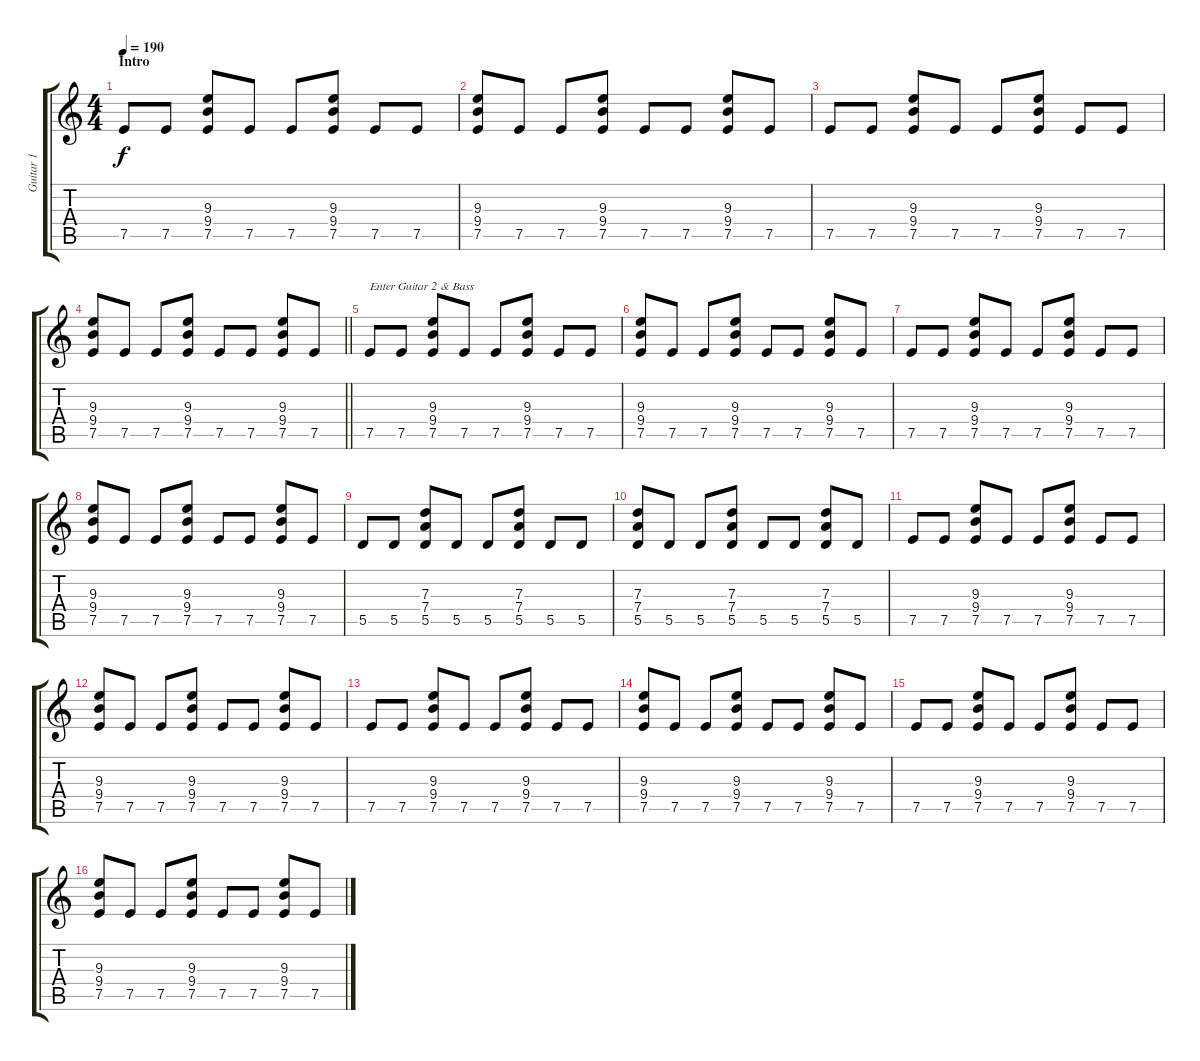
\track ("Guitar 1" "Guitar 1") {instrument distortionguitar}
\staff {score tabs}
\tuning (E4 B3 G3 D3 A2 E2) {hide}
\ts (4 4)
\section ("" "Intro")
\tempo 190
\clef g2
\ks c
7.5.8{dy f instrument distortionguitar} 7.5.8 (9.3 9.4 7.5).8 7.5.8 7.5.8 (9.3 9.4 7.5).8 7.5.8 7.5.8 |
(9.3 9.4 7.5).8 7.5.8 7.5.8 (9.3 9.4 7.5).8 7.5.8 7.5.8 (9.3 9.4 7.5).8 7.5.8 |
7.5.8 7.5.8 (9.3 9.4 7.5).8 7.5.8 7.5.8 (9.3 9.4 7.5).8 7.5.8 7.5.8 |
\barLineRight lightlight
(9.3 9.4 7.5).8 7.5.8 7.5.8 (9.3 9.4 7.5).8 7.5.8 7.5.8 (9.3 9.4 7.5).8 7.5.8 |
\section ("" "")
7.5.8{txt "Enter Guitar 2 & Bass"} 7.5.8 (9.3 9.4 7.5).8 7.5.8 7.5.8 (9.3 9.4 7.5).8 7.5.8 7.5.8 |
(9.3 9.4 7.5).8 7.5.8 7.5.8 (9.3 9.4 7.5).8 7.5.8 7.5.8 (9.3 9.4 7.5).8 7.5.8 |
7.5.8 7.5.8 (9.3 9.4 7.5).8 7.5.8 7.5.8 (9.3 9.4 7.5).8 7.5.8 7.5.8 |
(9.3 9.4 7.5).8 7.5.8 7.5.8 (9.3 9.4 7.5).8 7.5.8 7.5.8 (9.3 9.4 7.5).8 7.5.8 |
5.5.8 5.5.8 (7.3 7.4 5.5).8 5.5.8 5.5.8 (7.3 7.4 5.5).8 5.5.8 5.5.8 |
(7.3 7.4 5.5).8 5.5.8 5.5.8 (7.3 7.4 5.5).8 5.5.8 5.5.8 (7.3 7.4 5.5).8 5.5.8 |
7.5.8 7.5.8 (9.3 9.4 7.5).8 7.5.8 7.5.8 (9.3 9.4 7.5).8 7.5.8 7.5.8 |
(9.3 9.4 7.5).8 7.5.8 7.5.8 (9.3 9.4 7.5).8 7.5.8 7.5.8 (9.3 9.4 7.5).8 7.5.8 |
7.5.8 7.5.8 (9.3 9.4 7.5).8 7.5.8 7.5.8 (9.3 9.4 7.5).8 7.5.8 7.5.8 |
(9.3 9.4 7.5).8 7.5.8 7.5.8 (9.3 9.4 7.5).8 7.5.8 7.5.8 (9.3 9.4 7.5).8 7.5.8 |
7.5.8 7.5.8 (9.3 9.4 7.5).8 7.5.8 7.5.8 (9.3 9.4 7.5).8 7.5.8 7.5.8 |
(9.3 9.4 7.5).8 7.5.8 7.5.8 (9.3 9.4 7.5).8 7.5.8 7.5.8 (9.3 9.4 7.5).8 7.5.8
